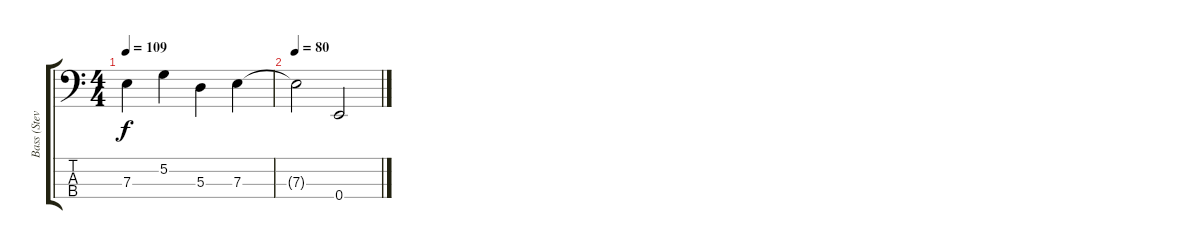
\track ("Bass (Steve Harris)" "Bass (Stev") {instrument electricbassfinger}
\staff {score tabs}
\tuning (G2 D2 A1 E1) {hide}
\ts (4 4)
\tempo 109
\clef f4
\ks c
7.3.4{dy f} 5.2.4 5.3.4 7.3.4 |
\tempo 80
7.3{t}.2 0.4.2
